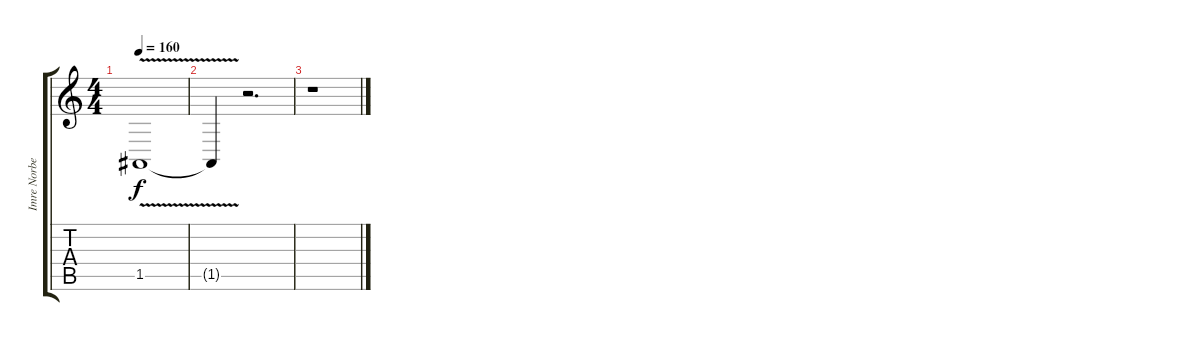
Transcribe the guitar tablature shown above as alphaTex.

\track ("Imre Norbert" "Imre Norbe") {instrument englishhorn}
\staff {score tabs}
\tuning (E4 B3 G3 D3 A2 E2) {hide}
\ts (4 4)
\tempo 160
\clef g2
\ks c
1.5{v}.1{dy f} |
1.5{t}.4 r.2{d} |
r.1
